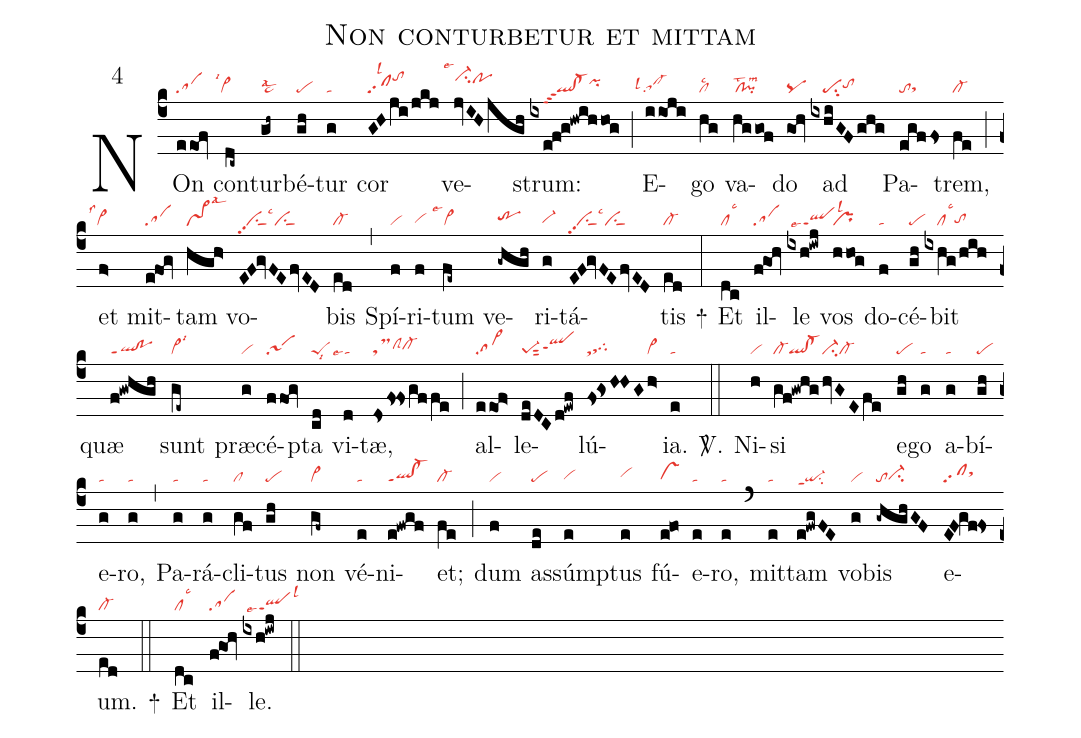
name: Non conturbetur et mittam;
mode: 4;
nabc-lines: 1;
%%
(c4)
NOn(eeOf|sa) con(dc~|```vi>lsi1)tur(gh~|ta>lsal2)bé(gh|pe)tur(g|ta) cor(GHji/jkj|sflsl2tohk) ve(jvIHjgh|```ci-hklse1pohj)strum:(ixe!f!g!hwihhog|////ql!cl-ppt3pihi) (;)
E(iioji|```sa!cl-lsl4)go(hg|cllsc2) va(hg/gof|cl!pilst2lsm2)do(gOh|pq) ad(ixhiGFghg|////pesu2tohh) Pa(egffs|tosthg)trem,(fe|cl-) (;)
et(f>|```vi>lss1) mit(efOg|sa)tam(hgh>|vs>lsal3) vo(EF!gvFEfvED|vipp2su1sut1lsc3visu1sut1)bis(ed|cl-) (,)
Spí(f|vi)ri(f|vihg)tum(fe~|```vi>lse1) ve(-ghgh|trhh)ri(g|vi-hg)tá(EF!gvFEfvED|vipp2su1sut1lsc3visu1sut1)tis(ed|cl-) +(:)
Et(dc|cllsc3) il(fgOh|sa)le(ixh!iwj|/qlppt1lsl3lse7) vos(hhog|pr) do(f|ta)cé(gh|pe)bit(ixhg/hih|////cllsc3tohg) quæ(f!gwhgh|ql!poppt1) sunt(ge~|vi>lsi3) præ(g|vi)cé(ffOg|sa1)pta(cd|peSlsi8) vi(d|```talse4)tæ,(dsfs!fsgffe|tsMclShhcl-hh) (;)
al(eeOf>|sa>)le(deDCd!ewf|pe-1sut2qlhhppt1)lú(fs!gsH!H/G|ststhgtghh|h>|vi>)ia.(e|ta) <sp>V/</sp>.(::)
Ni(h|vi)si(gf!gwhg/|cl-ql!cl-|hvGEfe|ci-cl-) e(gh|pe)go(g|ta) a(g|ta)bí(gh|pe)e(g|ta)ro,(g|ta) (,)
Pa(g|ta)rá(g|ta)cli(gf|cl)tus(gh|pe) non(gf~|vi>) vé(e|ta)ni(e!fwgf|ql!cl-ppt1)et;(fe|cl-) (;)
dum(f|vi) as(de|pe)súm(e|vihg)ptus(e|vihh) fú(e!fo|vshg)e(e|ta)ro,(e|ta) (`)
mit(e|ta)tam(e!fwgFE|qi-ppt1su2) vo(g|vi)bis(-ghghGF|toci-hg) e(EF!gf!fs|sfsthi)um.(ed|cl-) +(::)
Et(dc|cllsc3) il(fgOh|sa)le.(ixh!iwj|/qlppt1lsl3lse7) (::)
